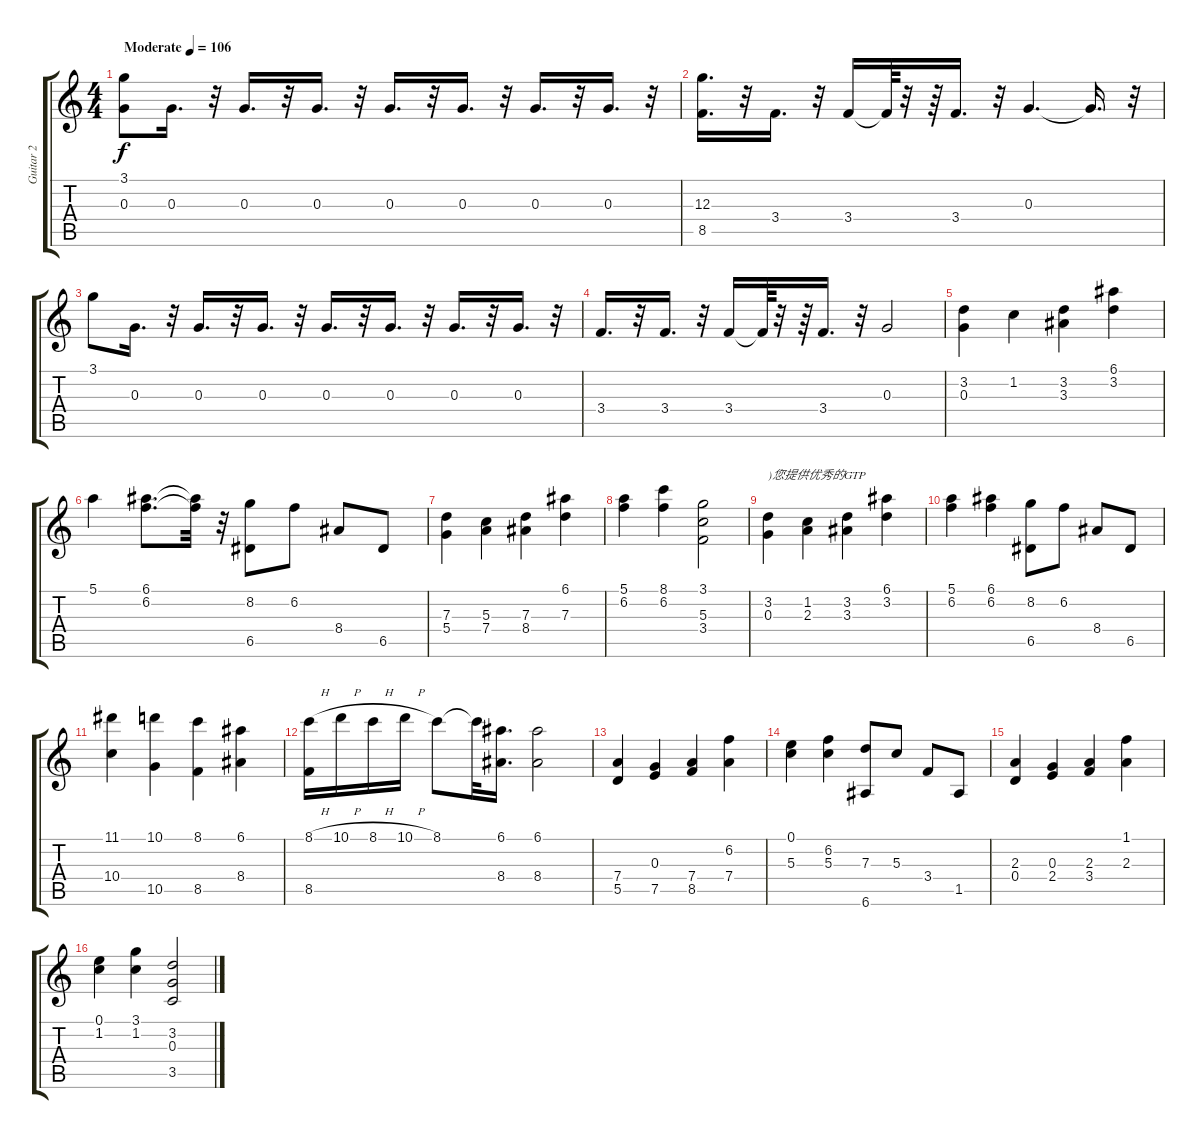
\track ("Guitar 2" "Guitar 2") {instrument acousticguitarnylon}
\staff {score tabs}
\tuning (E4 B3 G3 D3 A2 E2) {hide}
\ts (4 4)
\tempo (106 "Moderate")
\clef g2
\ks c
(3.1 0.3).8{dy f instrument acousticguitarnylon} 0.3.16{d} r.32 0.3.16{d} r.32 0.3.16{d} r.32 0.3.16{d} r.32 0.3.16{d} r.32 0.3.16{d} r.32 0.3.16{d} r.32 |
(12.3 8.5).16{d} r.32 3.4.16{d} r.32 3.4.16 3.4{t}.64 r.32 r.64 3.4.16{d} r.32 0.3.4{d} 0.3{t}.16{d} r.32 |
3.1.8 0.3.16{d} r.32 0.3.16{d} r.32 0.3.16{d} r.32 0.3.16{d} r.32 0.3.16{d} r.32 0.3.16{d} r.32 0.3.16{d} r.32 |
3.4.16{d} r.32 3.4.16{d} r.32 3.4.16 3.4{t}.64 r.32 r.64 3.4.16{d} r.32 0.3.2 |
(3.2 0.3).4 1.2.4 (3.2 3.3).4 (6.1 3.2).4 |
5.1.4 (6.1 6.2).8{d} (6.1{t} 6.2{t}).32 r.32 (8.2 6.5).8 6.2.8 8.4.8 6.5.8 |
(7.3 5.4).4 (5.3 7.4).4 (7.3 8.4).4 (6.1 7.3).4 |
(5.1 6.2).4 (8.1 6.2).4 (3.1 5.3 3.4).2 |
(3.2 0.3).4{txt ")您提供优秀的GTP"} (1.2 2.3).4 (3.2 3.3).4 (6.1 3.2).4 |
(5.1 6.2).4 (6.1 6.2).4 (8.2 6.5).8 6.2.8 8.4.8 6.5.8 |
(11.1 10.4).4 (10.1 10.5).4 (8.1 8.5).4 (6.1 8.4).4 |
(8.1{h} 8.5).16 10.1{h}.16 8.1{h}.16 10.1{h}.16 8.1.8 8.1{t}.32 (6.1 8.4).16{d} (6.1 8.4).2 |
(7.4 5.5).4 (0.3 7.5).4 (7.4 8.5).4 (6.2 7.4).4 |
(0.1 5.3).4 (6.2 5.3).4 (7.3 6.6).8 5.3.8 3.4.8 1.5.8 |
(2.3 0.4).4 (0.3 2.4).4 (2.3 3.4).4 (1.1 2.3).4 |
(0.1 1.2).4 (3.1 1.2).4 (3.2 0.3 3.5).2
